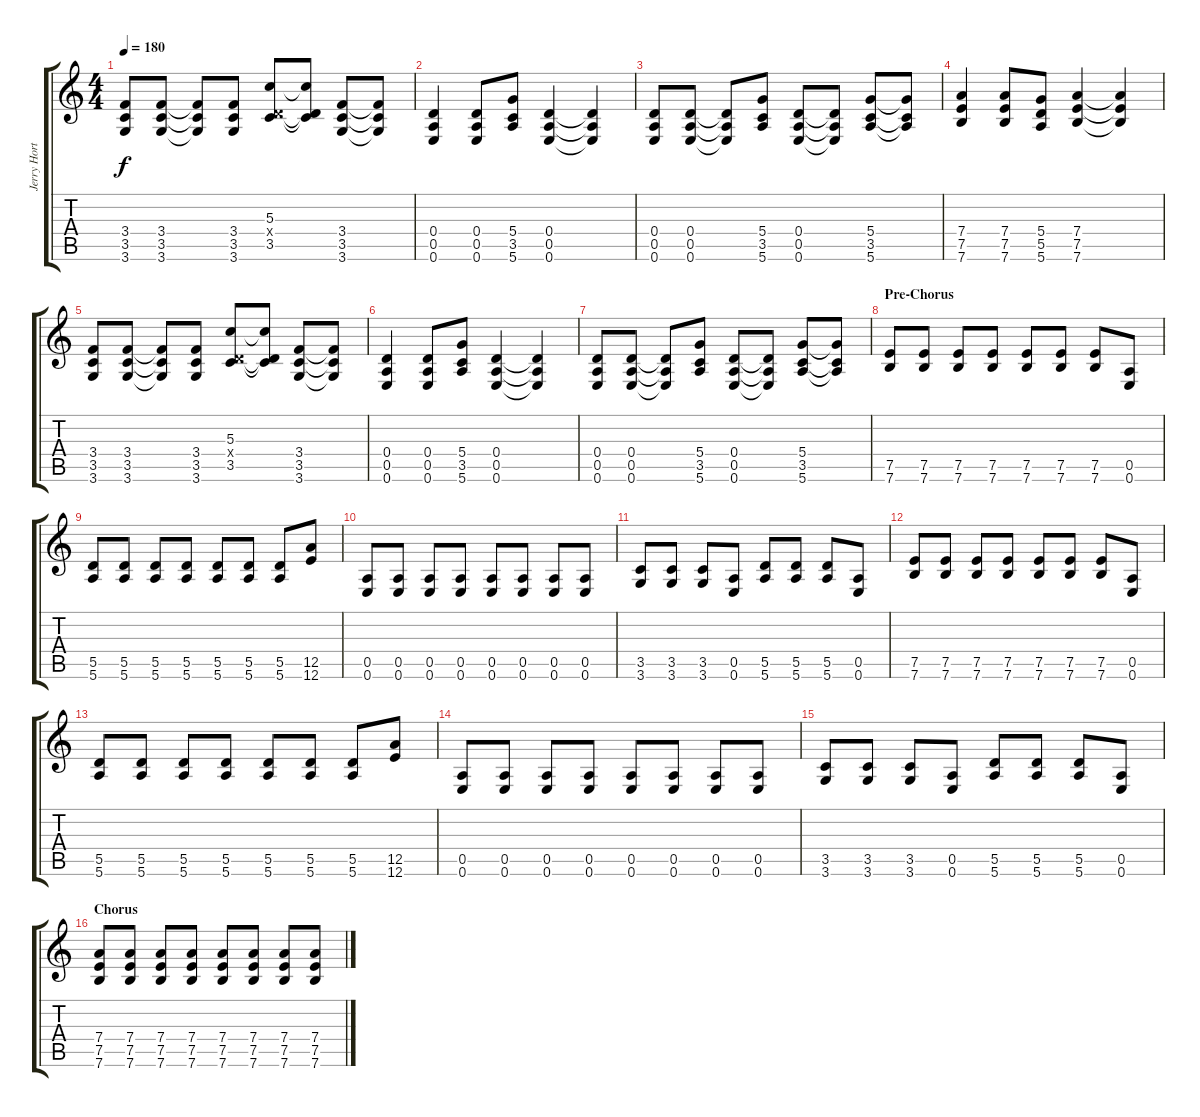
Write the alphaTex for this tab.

\track ("Jerry Horton guitar 1" "Jerry Hort") {instrument overdrivenguitar}
\staff {score tabs}
\tuning (E4 B3 G3 D3 A2 E2) {hide}
\ts (4 4)
\tempo 180
\clef g2
\ks c
(3.4 3.5 3.6).8{dy f} (3.4 3.5 3.6).8 (3.4{t} 3.5{t} 3.6{t}).8 (3.4 3.5 3.6).8 (5.3 0.4{x} 3.5).8 (5.3{t} 0.4{t} 3.5{t}).8 (3.4 3.5 3.6).8 (3.4{t} 3.5{t} 3.6{t}).8 |
(0.4 0.5 0.6).4 (0.4 0.5 0.6).8 (5.4 3.5 5.6).8 (0.4 0.5 0.6).4 (0.4{t} 0.5{t} 0.6{t}).4 |
(0.4 0.5 0.6).8 (0.4 0.5 0.6).8 (0.4{t} 0.5{t} 0.6{t}).8 (5.4 3.5 5.6).8 (0.4 0.5 0.6).8 (0.4{t} 0.5{t} 0.6{t}).8 (5.4 3.5 5.6).8 (5.4{t} 3.5{t} 5.6{t}).8 |
(7.4 7.5 7.6).4 (7.4 7.5 7.6).8 (5.4 5.5 5.6).8 (7.4 7.5 7.6).4 (7.4{t} 7.5{t} 7.6{t}).4 |
(3.4 3.5 3.6).8 (3.4 3.5 3.6).8 (3.4{t} 3.5{t} 3.6{t}).8 (3.4 3.5 3.6).8 (5.3 0.4{x} 3.5).8 (5.3{t} 0.4{t} 3.5{t}).8 (3.4 3.5 3.6).8 (3.4{t} 3.5{t} 3.6{t}).8 |
(0.4 0.5 0.6).4 (0.4 0.5 0.6).8 (5.4 3.5 5.6).8 (0.4 0.5 0.6).4 (0.4{t} 0.5{t} 0.6{t}).4 |
(0.4 0.5 0.6).8 (0.4 0.5 0.6).8 (0.4{t} 0.5{t} 0.6{t}).8 (5.4 3.5 5.6).8 (0.4 0.5 0.6).8 (0.4{t} 0.5{t} 0.6{t}).8 (5.4 3.5 5.6).8 (5.4{t} 3.5{t} 5.6{t}).8 |
\section ("" "Pre-Chorus")
(7.5 7.6).8 (7.5 7.6).8 (7.5 7.6).8 (7.5 7.6).8 (7.5 7.6).8 (7.5 7.6).8 (7.5 7.6).8 (0.5 0.6).8 |
(5.5 5.6).8 (5.5 5.6).8 (5.5 5.6).8 (5.5 5.6).8 (5.5 5.6).8 (5.5 5.6).8 (5.5 5.6).8 (12.5 12.6).8 |
(0.5 0.6).8 (0.5 0.6).8 (0.5 0.6).8 (0.5 0.6).8 (0.5 0.6).8 (0.5 0.6).8 (0.5 0.6).8 (0.5 0.6).8 |
(3.5 3.6).8 (3.5 3.6).8 (3.5 3.6).8 (0.5 0.6).8 (5.5 5.6).8 (5.5 5.6).8 (5.5 5.6).8 (0.5 0.6).8 |
(7.5 7.6).8 (7.5 7.6).8 (7.5 7.6).8 (7.5 7.6).8 (7.5 7.6).8 (7.5 7.6).8 (7.5 7.6).8 (0.5 0.6).8 |
(5.5 5.6).8 (5.5 5.6).8 (5.5 5.6).8 (5.5 5.6).8 (5.5 5.6).8 (5.5 5.6).8 (5.5 5.6).8 (12.5 12.6).8 |
(0.5 0.6).8 (0.5 0.6).8 (0.5 0.6).8 (0.5 0.6).8 (0.5 0.6).8 (0.5 0.6).8 (0.5 0.6).8 (0.5 0.6).8 |
(3.5 3.6).8 (3.5 3.6).8 (3.5 3.6).8 (0.5 0.6).8 (5.5 5.6).8 (5.5 5.6).8 (5.5 5.6).8 (0.5 0.6).8 |
\section ("" "Chorus")
(7.4 7.5 7.6).8 (7.4 7.5 7.6).8 (7.4 7.5 7.6).8 (7.4 7.5 7.6).8 (7.4 7.5 7.6).8 (7.4 7.5 7.6).8 (7.4 7.5 7.6).8 (7.4 7.5 7.6).8
